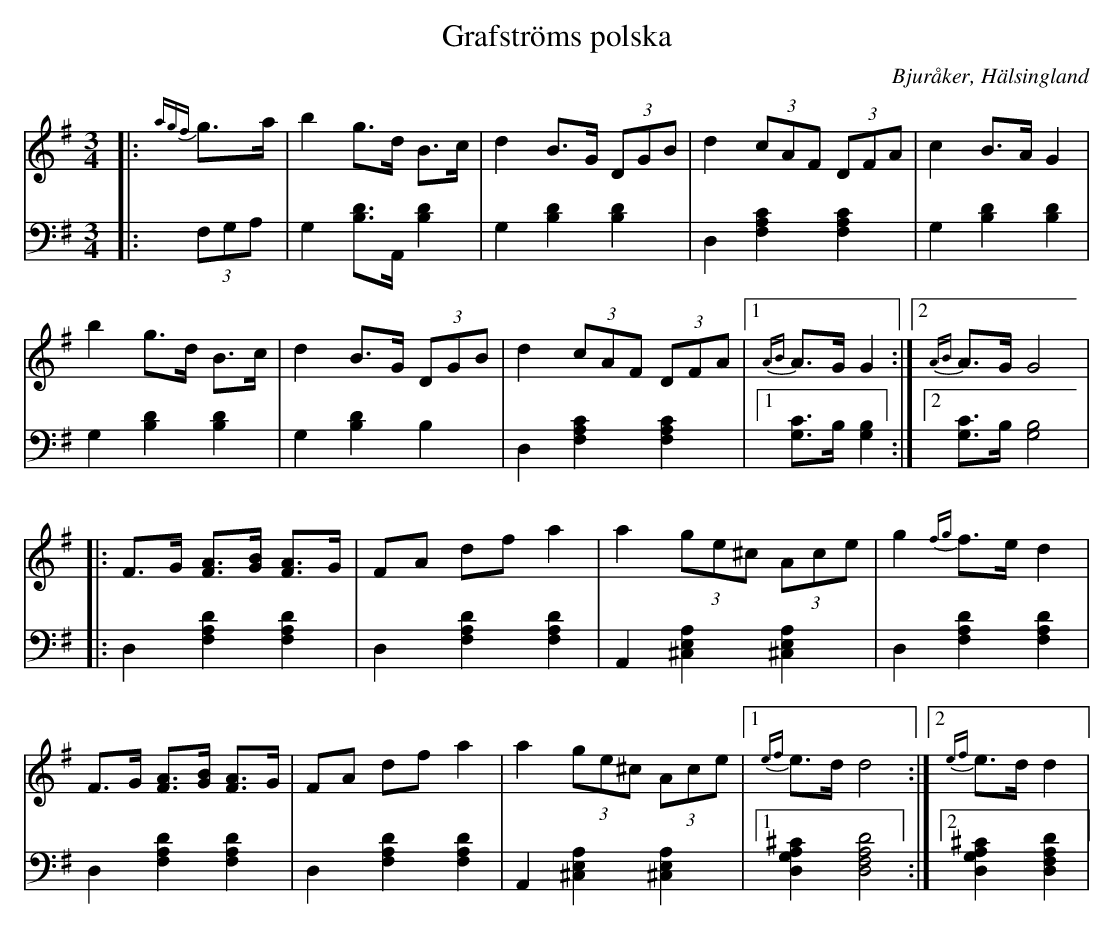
X:1
T: Grafströms polska
O: Bjuråker, Hälsingland
M: 3/4
L: 1/8
K: G
V:1
V:2
V: 1
|:{agf}g>a|b2 g>d B>c|d2 B>G (3DGB|d2 (3cAF (3DFA|c2 B>A G2|
b2 g>d B>c|d2 B>G (3DGB|d2 (3cAF (3DFA|1 {AB}A>G G2:|2 {AB}A>G G4|
|:F>G [FA]>[GB] [FA]>G |FA df a2 |a2 (3ge^c (3Ace |g2 {fg}f>e d2 |
F>G [FA]>[GB] [FA]>G |FA df a2 |a2 (3ge^c (3Ace |1 {ef}e>d d4:|2 {ef}e>d d2|
V:2 clef=bass
|:(3F,G,A, | G,2 [B,D]>A,, [B,2D2]| G,2 [B,2D2] [B,2D2]|D,2 [F,2A,2C2] [F,2A,2C2]| G,2 [B,2D2] [B,2D2]|
G,2 [B,2D2] [B,2D2]|G,2 [B,2D2] B,2|D,2 [F,2A,2C2] [F,2A,2C2]|1 [G,C]>B, [G,2B,2]:|2 [G,C]>B, [G,4B,4]|
|:D,2 [F,2A,2D2] [F,2A,2D2]|D,2 [F,2A,2D2] [F,2A,2D2]| A,,2 [^C,2E,2A,2] [^C,2E,2A,2]|D,2 [F,2A,2D2] [F,2A,2D2] |
D,2 [F,2A,2D2] [F,2A,2D2] | D,2 [F,2A,2D2] [F,2A,2D2] | A,,2 [^C,2E,2A,2] [^C,2E,2A,2]|1 [D,2G,2A,2^C2] [D,4F,4A,4D4]:|2 [D,2G,2A,2^C2] [D,2F,2A,2D2]|
